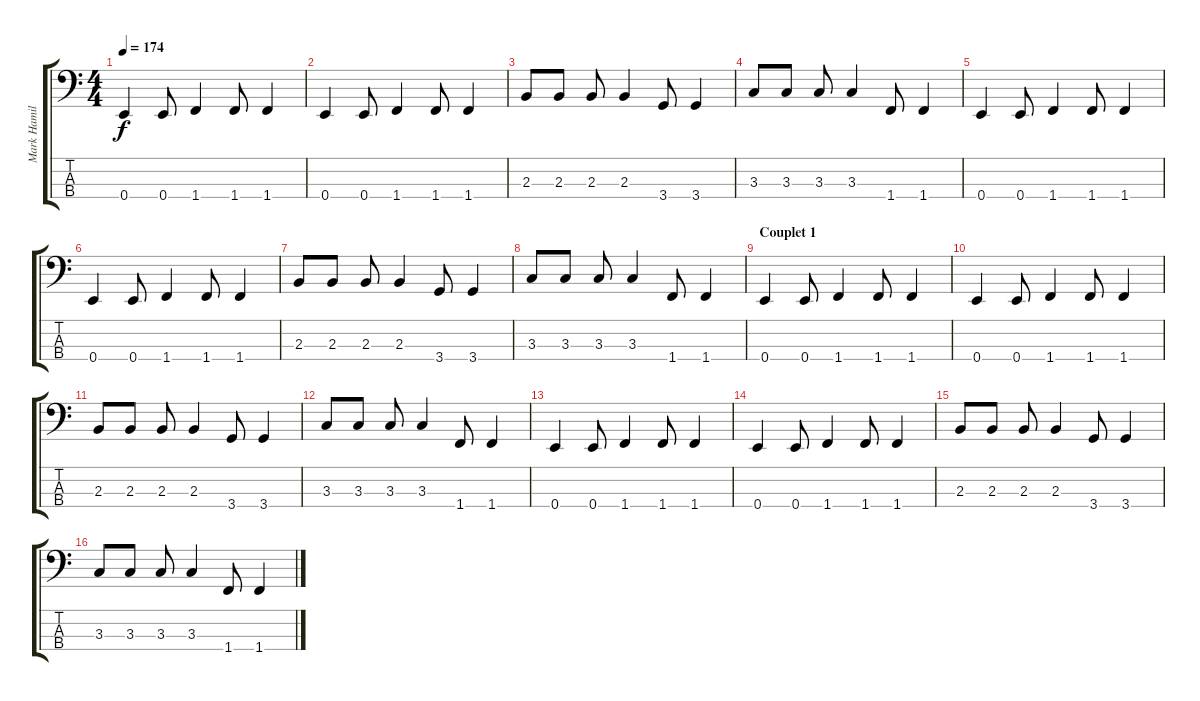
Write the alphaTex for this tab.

\track ("Mark Hamilton" "Mark Hamil") {instrument electricbasspick}
\staff {score tabs}
\tuning (G2 D2 A1 E1) {hide}
\ts (4 4)
\tempo 174
\clef f4
\ks c
0.4.4{dy f} 0.4.8 1.4.4 1.4.8 1.4.4 |
0.4.4 0.4.8 1.4.4 1.4.8 1.4.4 |
2.3.8 2.3.8 2.3.8 2.3.4 3.4.8 3.4.4 |
3.3.8 3.3.8 3.3.8 3.3.4 1.4.8 1.4.4 |
0.4.4 0.4.8 1.4.4 1.4.8 1.4.4 |
0.4.4 0.4.8 1.4.4 1.4.8 1.4.4 |
2.3.8 2.3.8 2.3.8 2.3.4 3.4.8 3.4.4 |
3.3.8 3.3.8 3.3.8 3.3.4 1.4.8 1.4.4 |
\section ("" "Couplet 1")
0.4.4 0.4.8 1.4.4 1.4.8 1.4.4 |
0.4.4 0.4.8 1.4.4 1.4.8 1.4.4 |
2.3.8 2.3.8 2.3.8 2.3.4 3.4.8 3.4.4 |
3.3.8 3.3.8 3.3.8 3.3.4 1.4.8 1.4.4 |
0.4.4 0.4.8 1.4.4 1.4.8 1.4.4 |
0.4.4 0.4.8 1.4.4 1.4.8 1.4.4 |
2.3.8 2.3.8 2.3.8 2.3.4 3.4.8 3.4.4 |
3.3.8 3.3.8 3.3.8 3.3.4 1.4.8 1.4.4
